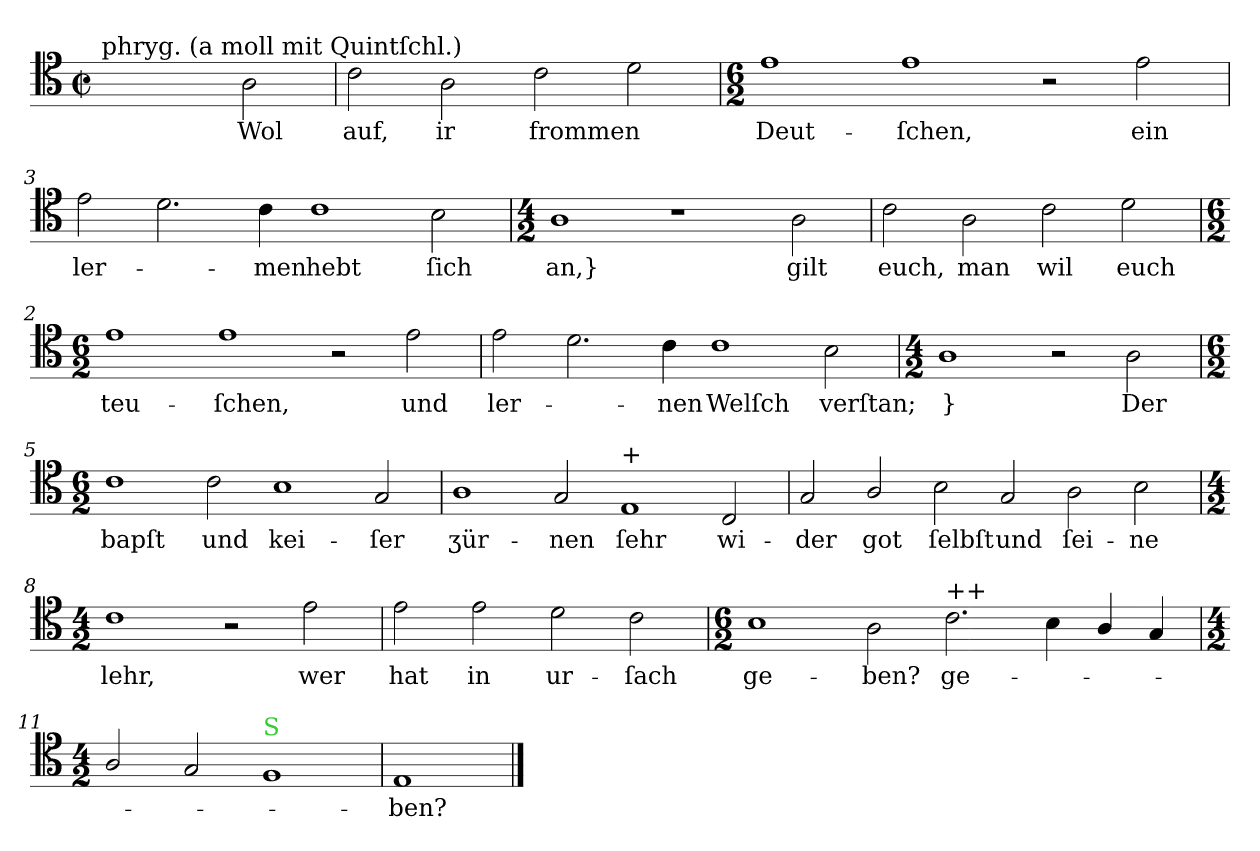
**kern	**text
*part1	*part1
*staff1	*staff1
*clefC4	*
*k[]	*
*M4/2	*
*met(c|)	*
=	=
!LO:TX:a:t=phryg. (a moll mit Quintſchl.)	!
1ryy	.
2A	Wol
=1	=1
2c	auf,
2A	ir
2c	frommen
2d	.
=2	=2
*M6/2	*
1e	Deut-
1e	-ſchen,
2r	.
2e	ein
=3	=3
2e	ler-
2.d	.
4c	-men
1c	hebt
2B	ſich
=4	=4
*M4/2	*
1A	an,}
1r	.
2A	gilt
=1	=1
2c	euch,
2A	man
2c	wil
2d	euch
=2	=2
*M6/2	*
1e	teu-
1e	-ſchen,
2r	.
2e	und
=3	=3
2e	ler-
2.d	.
4c	-nen
1c	Welſch
2B	verſtan;
=4	=4
*M4/2	*
1A	}
2r	.
2A	Der
=5	=5
*M6/2	*
1c	bapſt
2c	und
1B	kei-
2G	-ſer
=6	=6
1A	ʒür-
2G	-nen
!LO:TX:a:t=+	!
1E	ſehr
2C	wi-
=7	=7
2G	-der
2A/	got
2B	ſelbſt
2G	und
2A	ſei-
2B	-ne
=8	=8
*M4/2	*
1c	lehr,
2r	.
2e	wer
=9	=9
2e	hat
2e	in
2d	ur-
2c	-ſach
=10	=10
*M6/2	*
1B	ge-
2A	-ben?
!LO:TX:a:t=++	!
2.c	ge-
4B	.
4A/	.
4G	.
=11	=11
*M4/2	*
2A/	.
2G	.
!LO:TX:a:color=limegreen:t=S	!
1F	.
=12	=12
1E/	-ben?
==	==
*-	*-
